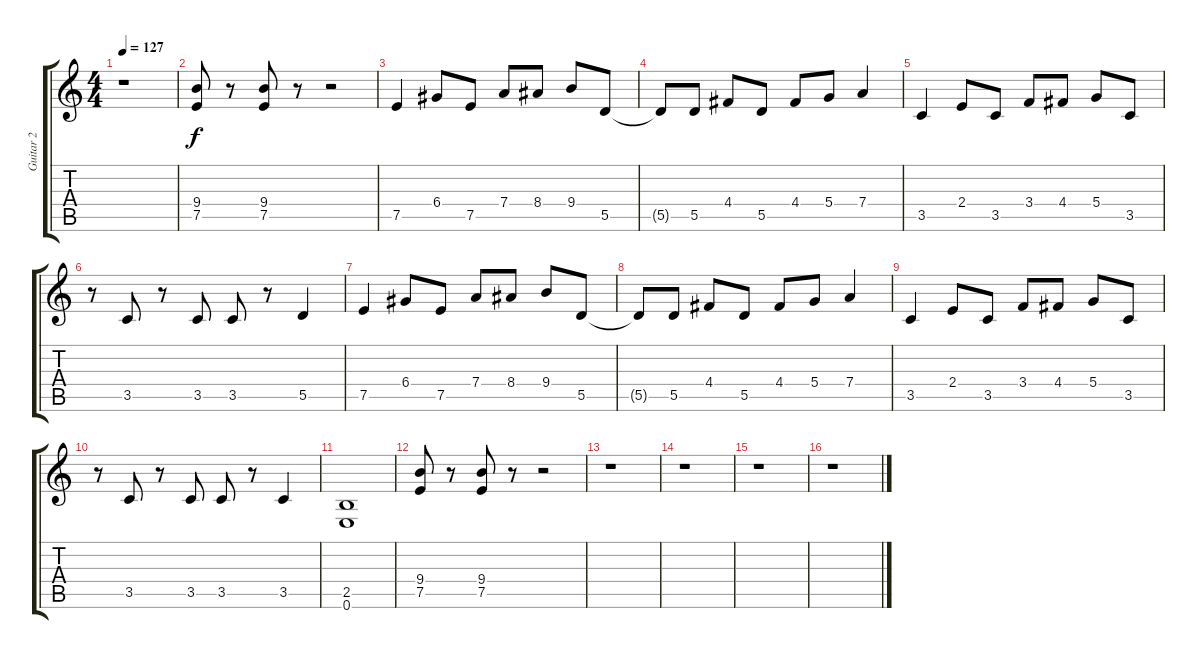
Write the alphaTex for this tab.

\track ("Guitar 2" "Guitar 2") {instrument overdrivenguitar}
\staff {score tabs}
\tuning (E4 B3 G3 D3 A2 E2) {hide}
\ts (4 4)
\tempo 127
\clef g2
\ks c
r.1{dy f} |
(9.4 7.5).8 r.8 (9.4 7.5).8 r.8 r.2 |
7.5.4 6.4.8 7.5.8 7.4.8 8.4.8 9.4.8 5.5.8 |
5.5{t}.8 5.5.8 4.4.8 5.5.8 4.4.8 5.4.8 7.4.4 |
3.5.4 2.4.8 3.5.8 3.4.8 4.4.8 5.4.8 3.5.8 |
r.8 3.5.8 r.8 3.5.8 3.5.8 r.8 5.5.4 |
7.5.4 6.4.8 7.5.8 7.4.8 8.4.8 9.4.8 5.5.8 |
5.5{t}.8 5.5.8 4.4.8 5.5.8 4.4.8 5.4.8 7.4.4 |
3.5.4 2.4.8 3.5.8 3.4.8 4.4.8 5.4.8 3.5.8 |
r.8 3.5.8 r.8 3.5.8 3.5.8 r.8 3.5.4 |
(2.5 0.6).1 |
(9.4 7.5).8 r.8 (9.4 7.5).8 r.8 r.2 |
r.1 |
r.1 |
r.1 |
r.1
